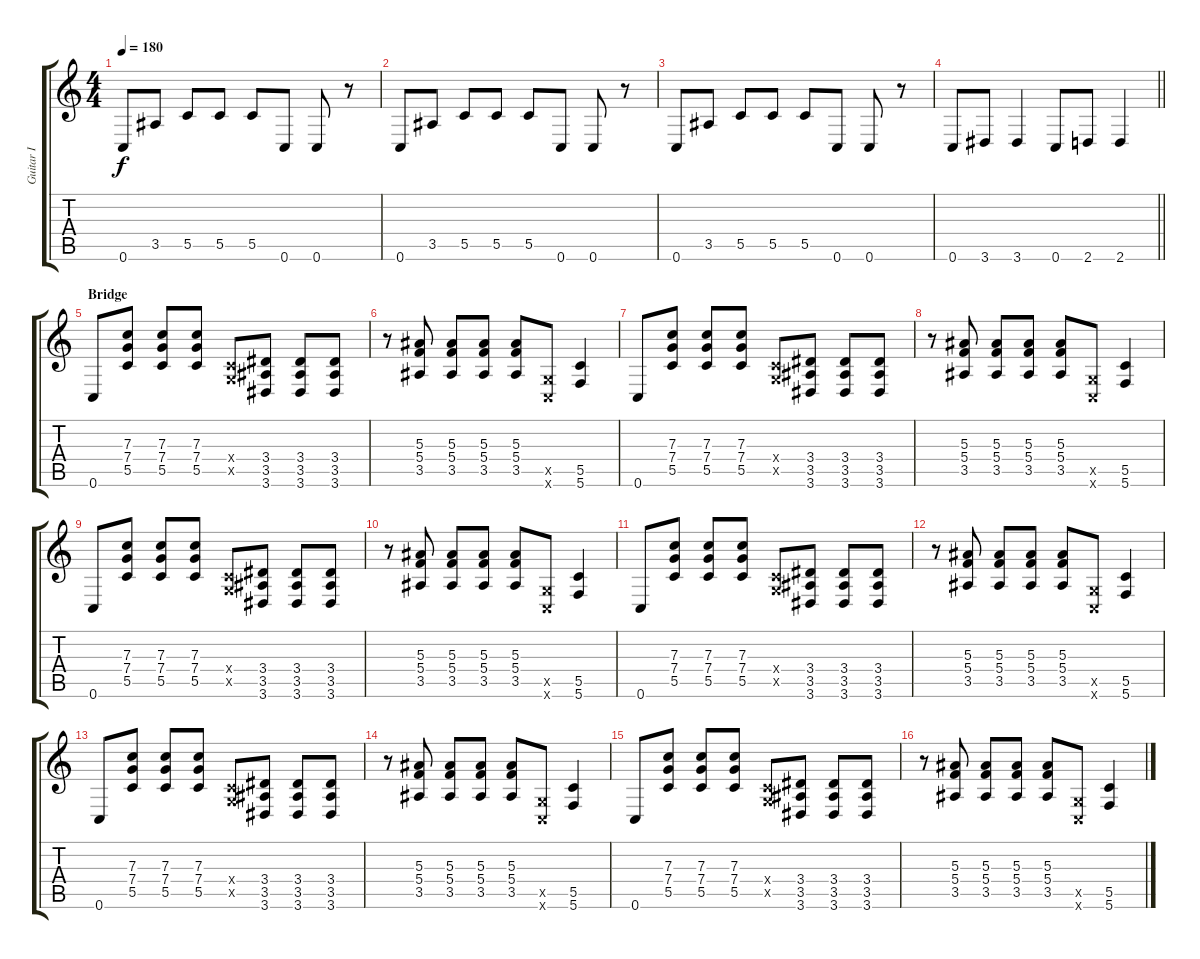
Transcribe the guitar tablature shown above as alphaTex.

\track ("Guitar I" "Guitar I") {instrument distortionguitar}
\staff {score tabs}
\tuning (D4 A3 F3 C3 G2 C2) {hide}
\ts (4 4)
\tempo 180
\clef g2
\ks c
0.6.8{dy f} 3.5.8 5.5.8 5.5.8 5.5.8 0.6.8 0.6.8 r.8 |
0.6.8 3.5.8 5.5.8 5.5.8 5.5.8 0.6.8 0.6.8 r.8 |
0.6.8 3.5.8 5.5.8 5.5.8 5.5.8 0.6.8 0.6.8 r.8 |
\barLineRight lightlight
0.6.8 3.6.8 3.6.4 0.6.8 2.6.8 2.6.4 |
\section ("" "Bridge")
0.6.8 (7.3 7.4 5.5).8 (7.3 7.4 5.5).8 (7.3 7.4 5.5).8 (0.4{x} 0.5{x}).8 (3.4 3.5 3.6).8 (3.4 3.5 3.6).8 (3.4 3.5 3.6).8 |
r.8 (5.3 5.4 3.5).8 (5.3 5.4 3.5).8 (5.3 5.4 3.5).8 (5.3 5.4 3.5).8 (0.5{x} 0.6{x}).8 (5.5 5.6).4 |
0.6.8 (7.3 7.4 5.5).8 (7.3 7.4 5.5).8 (7.3 7.4 5.5).8 (0.4{x} 0.5{x}).8 (3.4 3.5 3.6).8 (3.4 3.5 3.6).8 (3.4 3.5 3.6).8 |
r.8 (5.3 5.4 3.5).8 (5.3 5.4 3.5).8 (5.3 5.4 3.5).8 (5.3 5.4 3.5).8 (0.5{x} 0.6{x}).8 (5.5 5.6).4 |
0.6.8 (7.3 7.4 5.5).8 (7.3 7.4 5.5).8 (7.3 7.4 5.5).8 (0.4{x} 0.5{x}).8 (3.4 3.5 3.6).8 (3.4 3.5 3.6).8 (3.4 3.5 3.6).8 |
r.8 (5.3 5.4 3.5).8 (5.3 5.4 3.5).8 (5.3 5.4 3.5).8 (5.3 5.4 3.5).8 (0.5{x} 0.6{x}).8 (5.5 5.6).4 |
0.6.8 (7.3 7.4 5.5).8 (7.3 7.4 5.5).8 (7.3 7.4 5.5).8 (0.4{x} 0.5{x}).8 (3.4 3.5 3.6).8 (3.4 3.5 3.6).8 (3.4 3.5 3.6).8 |
r.8 (5.3 5.4 3.5).8 (5.3 5.4 3.5).8 (5.3 5.4 3.5).8 (5.3 5.4 3.5).8 (0.5{x} 0.6{x}).8 (5.5 5.6).4 |
0.6.8 (7.3 7.4 5.5).8 (7.3 7.4 5.5).8 (7.3 7.4 5.5).8 (0.4{x} 0.5{x}).8 (3.4 3.5 3.6).8 (3.4 3.5 3.6).8 (3.4 3.5 3.6).8 |
r.8 (5.3 5.4 3.5).8 (5.3 5.4 3.5).8 (5.3 5.4 3.5).8 (5.3 5.4 3.5).8 (0.5{x} 0.6{x}).8 (5.5 5.6).4 |
0.6.8 (7.3 7.4 5.5).8 (7.3 7.4 5.5).8 (7.3 7.4 5.5).8 (0.4{x} 0.5{x}).8 (3.4 3.5 3.6).8 (3.4 3.5 3.6).8 (3.4 3.5 3.6).8 |
r.8 (5.3 5.4 3.5).8 (5.3 5.4 3.5).8 (5.3 5.4 3.5).8 (5.3 5.4 3.5).8 (0.5{x} 0.6{x}).8 (5.5 5.6).4
